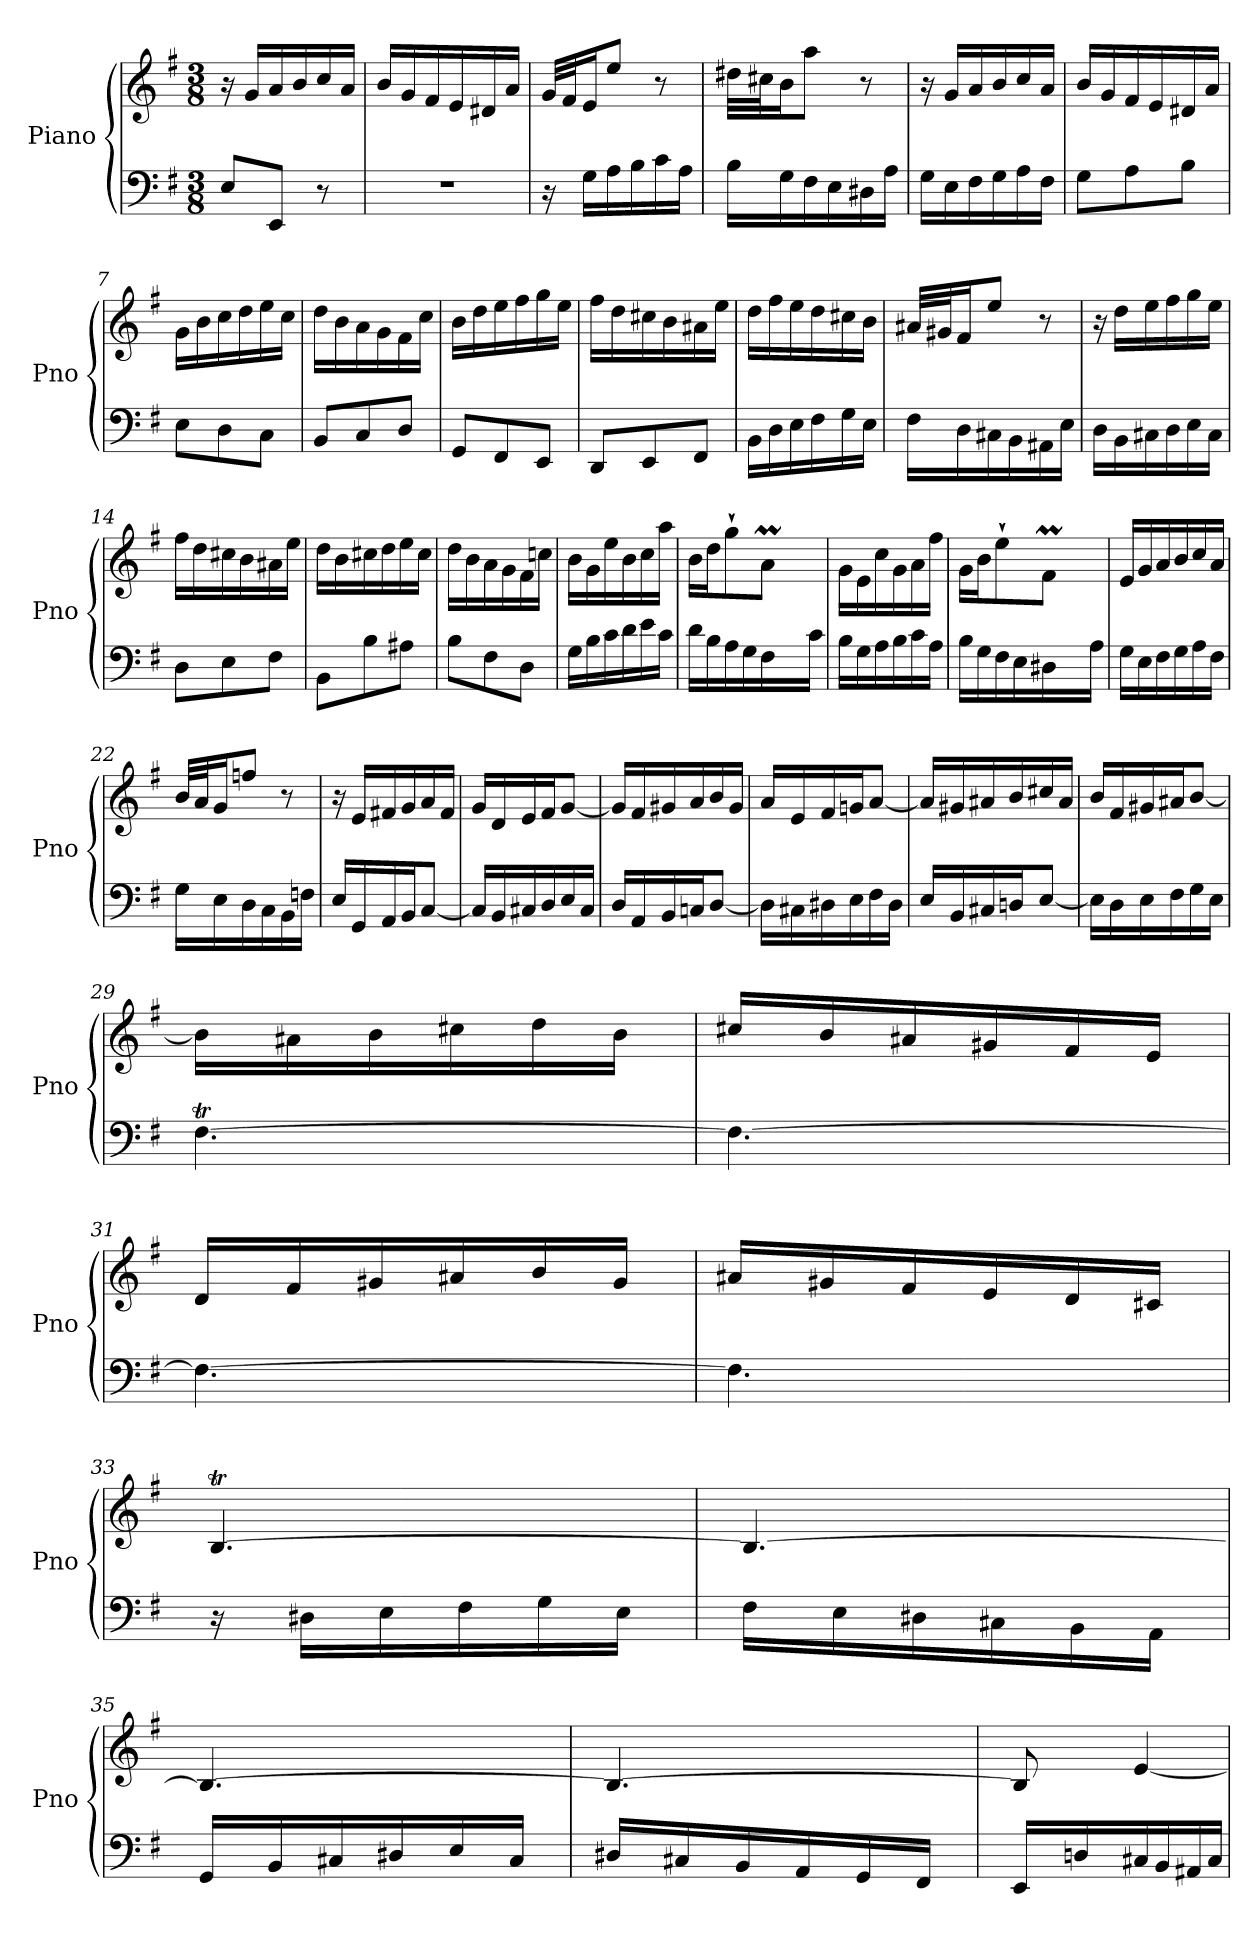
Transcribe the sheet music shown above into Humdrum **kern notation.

**kern	**kern
*part1	*part1
*staff2	*staff1
*I"Piano	*
*I'Pno	*
*clefF4	*clefG2
*k[f#]	*k[f#]
*M3/8	*M3/8
*MM72	*MM72
=1	=1
8E/L	16r
.	16g/LL
8EE/J	16a/
.	16b/
8r	16cc/
.	16a/JJ
=2	=2
4.r	16b/LL
.	16g/
.	16f#/
.	16e/
.	16d#X/
.	16a/JJ
=3	=3
16r	32g/LLL
.	32f#/J
16G\LL	16e/J
16A\	8ee/J
16B\	.
16c\	8r
16A\JJ	.
=4	=4
16B\LL	32dd#X\LLL
.	32cc#X\J
16G\	16b\J
16F#\	8aa\J
16E\	.
16D#X\	8r
16A\JJ	.
=5	=5
16G\LL	16r
16E\	16g/LL
16F#\	16a/
16G\	16b/
16A\	16cc/
16F#\JJ	16a/JJ
=6	=6
8G\L	16b/LL
.	16g/
8A\	16f#/
.	16e/
8B\J	16d#X/
.	16a/JJ
!!LO:LB:g=z
=7	=7
8E\L	16g\LL
.	16b\
8D\	16cc\
.	16dd\
8C\J	16ee\
.	16cc\JJ
=8	=8
8BB/L	16dd\LL
.	16b\
8C/	16a\
.	16g\
8D/J	16f#\
.	16cc\JJ
=9	=9
8GG/L	16b\LL
.	16dd\
8FF#/	16ee\
.	16ff#\
8EE/J	16gg\
.	16ee\JJ
=10	=10
8DD/L	16ff#\LL
.	16dd\
8EE/	16cc#X\
.	16b\
8FF#/J	16a#X\
.	16ee\JJ
=11	=11
16BB\LL	16dd\LL
16D\	16ff#\
16E\	16ee\
16F#\	16dd\
16G\	16cc#X\
16E\JJ	16b\JJ
=12	=12
16F#\LL	32a#X/LLL
.	32g#X/J
16D\	16f#/J
16C#X\	8ee/J
16BB\	.
16AA#X\	8r
16E\JJ	.
=13	=13
16D\LL	16r
16BB\	16dd\LL
16C#X\	16ee\
16D\	16ff#\
16E\	16gg\
16C#\JJ	16ee\JJ
!!LO:LB:g=z
=14	=14
8D\L	16ff#\LL
.	16dd\
8E\	16cc#X\
.	16b\
8F#\J	16a#X\
.	16ee\JJ
=15	=15
8BB\L	16dd\LL
.	16b\
8B\	16cc#X\
.	16dd\
8A#X\J	16ee\
.	16cc#\JJ
=16	=16
8B\L	16dd\LL
.	16b\
8F#\	16a\
.	16g\
8D\J	16f#\
.	16ccn\JJ
=17	=17
16G\LL	16b\LL
16B\	16g\
16c\	16ee\
16d\	16b\
16e\	16cc\
16c\JJ	16aa\JJ
=18	=18
*	*^
16d\LL	16b\LL	4ryy
16B\	16dd\J	.
16A\	8gg`\	.
16G\	.	.
16F#\	8aM\J	64a!yy
.	.	64b!yy
.	.	16.a!yy
16c\JJ	.	.
*	*v	*v
=19	=19
16B\LL	16g\LL
16G\	16e\
16A\	16cc\
16B\	16g\
16c\	16a\
16A\JJ	16ff#\JJ
=20	=20
*	*^
16B\LL	16g\LL	4ryy
16G\	16b\J	.
16F#\	8ee`\	.
16E\	.	.
16D#X\	8f#m\J	64f#!yy
.	.	64g!yy
.	.	16.f#!yy
16A\JJ	.	.
*	*v	*v
!!LO:LB:g=z
=21	=21
16G\LL	16e/LL
16E\	16g/
16F#\	16a/
16G\	16b/
16A\	16cc/
16F#\JJ	16a/JJ
=22	=22
16G\LL	32b/LLL
.	32a/J
16E\	16g/J
16D\	8ffn/J
16C\	.
16BB\	8r
16Fn\JJ	.
=23	=23
16E/LL	16r
16GG/	16e/LL
16AA/	16f#X/
16BB/J	16g/
[8C/J	16a/
.	16f#/JJ
=24	=24
16C/LL]	16g/LL
16BB/	16d/
16C#X/	16e/
16D/	16f#/J
16E/	[8g/J
16C#/JJ	.
=25	=25
16D/LL	16g/LL]
16AA/	16f#/
16BB/	16g#X/
16Cn/J	16a/
[8D/J	16b/
.	16g#/JJ
=26	=26
16D\LL]	16a/LL
16C#X\	16e/
16D#X\	16f#/
16E\	16gn/J
16F#\	[8a/J
16D#\JJ	.
!!LO:LB:g=z
=27	=27
16E/LL	16a/LL]
16BB/	16g#X/
16C#X/	16a#X/
16Dn/J	16b/
[8E/J	16cc#X/
.	16a#/JJ
=28	=28
16E\LL]	16b/LL
16D\	16f#/
16E\	16g#X/
16F#\	16a#X/J
16G\	[8b/J
16E\JJ	.
=29	=29
*^	*
*	*Xtuplet	*
[4.F#t\	48G!yy	16b\LL]
.	48F#!yy	.
.	48G!yy	.
.	48F#!yy	16a#X\
.	48G!yy	.
.	48F#!yy	.
.	48G!yy	16b\
.	48F#!yy	.
.	48G!yy	.
.	48F#!yy	16cc#X\
.	48G!yy	.
.	48F#!yy	.
.	48G!yy	16dd\
.	48F#!yy	.
.	48G!yy	.
.	48F#!yy	16b\JJ
.	48G!yy	.
.	48F#!yy	.
=30	=30	=30
4.F#\_	48G!yy	16cc#X/LL
.	48F#!yy	.
.	48G!yy	.
.	48F#!yy	16b/
.	48G!yy	.
.	48F#!yy	.
.	48G!yy	16a#X/
.	48F#!yy	.
.	48G!yy	.
.	48F#!yy	16g#X/
.	48G!yy	.
.	48F#!yy	.
.	48G!yy	16f#/
.	48F#!yy	.
.	48G!yy	.
.	48F#!yy	16e/JJ
.	48G!yy	.
.	48F#!yy	.
=31	=31	=31
4.F#\_	48G!yy	16d/LL
.	48F#!yy	.
.	48G!yy	.
.	48F#!yy	16f#/
.	48G!yy	.
.	48F#!yy	.
.	48G!yy	16g#X/
.	48F#!yy	.
.	48G!yy	.
.	48F#!yy	16a#X/
.	48G!yy	.
.	48F#!yy	.
.	48G!yy	16b/
.	48F#!yy	.
.	48G!yy	.
.	48F#!yy	16g#/JJ
.	48G!yy	.
.	48F#!yy	.
=32	=32	=32
4.F#\]	48G!yy	16a#X/LL
.	48F#!yy	.
.	48G!yy	.
.	48F#!yy	16g#X/
.	48G!yy	.
.	48F#!yy	.
.	48G!yy	16f#/
.	48F#!yy	.
.	48G!yy	.
.	48F#!yy	16e/
.	48G!yy	.
.	48F#!yy	.
.	48G!yy	16d/
.	48F#!yy	.
.	48G!yy	.
.	48F#!yy	16c#X/JJ
.	48G!yy	.
.	48F#!yy	.
*v	*v	*
!!LO:PB:g=z
=33	=33
*	*^
*	*	*Xtuplet
16r	[4.Bt/	48c#X!yy
.	.	48B!yy
.	.	48c#!yy
16D#X\LL	.	48B!yy
.	.	48c#!yy
.	.	48B!yy
16E\	.	48c#!yy
.	.	48B!yy
.	.	48c#!yy
16F#\	.	48B!yy
.	.	48c#!yy
.	.	48B!yy
16G\	.	48c#!yy
.	.	48B!yy
.	.	48c#!yy
16E\JJ	.	48B!yy
.	.	48c#!yy
.	.	48B!yy
=34	=34	=34
16F#\LL	4.B/_	48c#X!yy
.	.	48B!yy
.	.	48c#!yy
16E\	.	48B!yy
.	.	48c#!yy
.	.	48B!yy
16D#X\	.	48c#!yy
.	.	48B!yy
.	.	48c#!yy
16C#X\	.	48B!yy
.	.	48c#!yy
.	.	48B!yy
16BB\	.	48c#!yy
.	.	48B!yy
.	.	48c#!yy
16AA\JJ	.	48B!yy
.	.	48c#!yy
.	.	48B!yy
=35	=35	=35
16GG/LL	4.B/_	48c#X!yy
.	.	48B!yy
.	.	48c#!yy
16BB/	.	48B!yy
.	.	48c#!yy
.	.	48B!yy
16C#X/	.	48c#!yy
.	.	48B!yy
.	.	48c#!yy
16D#X/	.	48B!yy
.	.	48c#!yy
.	.	48B!yy
16E/	.	48c#!yy
.	.	48B!yy
.	.	48c#!yy
16C#/JJ	.	48B!yy
.	.	48c#!yy
.	.	48B!yy
=36	=36	=36
16D#X/LL	4.B/_	48c#X!yy
.	.	48B!yy
.	.	48c#!yy
16C#X/	.	48B!yy
.	.	48c#!yy
.	.	48B!yy
16BB/	.	48c#!yy
.	.	48B!yy
.	.	48c#!yy
16AA/	.	48B!yy
.	.	48c#!yy
.	.	48B!yy
16GG/	.	48c#!yy
.	.	48B!yy
.	.	48c#!yy
16FF#/JJ	.	48B!yy
.	.	48c#!yy
.	.	48B!yy
=37	=37	=37
16EE/LL	8B/]	48c#X!yy
.	.	48B!yy
.	.	48c#!yy
16Dn/	.	48B!yy
.	.	48c#!yy
.	.	48B!yy
16C#X/	[4e/	4ryy
16BB/	.	.
16AA#X/	.	.
16C#/JJ	.	.
*	*v	*v
=	=
*-	*-
